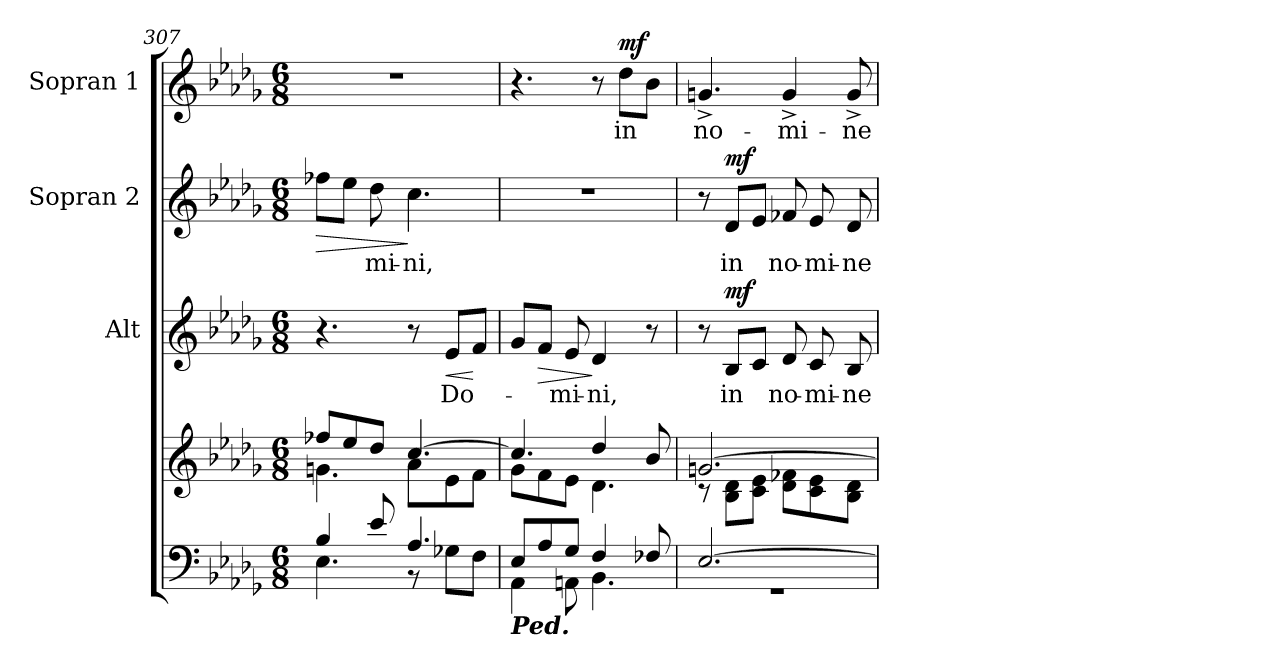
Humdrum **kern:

**kern	**kern	**kern	**text	**dynam	**kern	**text	**dynam	**kern	**text	**dynam
*part4	*part4	*part3	*part3	*part3	*part2	*part2	*part2	*part1	*part1	*part1
*staff5	*staff4	*staff3	*staff3	*staff3	*staff2	*staff2	*staff2	*staff1	*staff1	*staff1
*	*	*I"Alt	*	*	*I"Sopran 2	*	*	*I"Sopran 1	*	*
*	*	*I'A.	*	*	*I'S. 2	*	*	*I'S. 1	*	*
*clefF4	*clefG2	*clefG2	*	*	*clefG2	*	*	*clefG2	*	*
*k[b-e-a-d-g-]	*k[b-e-a-d-g-]	*k[b-e-a-d-g-]	*	*	*k[b-e-a-d-g-]	*	*	*k[b-e-a-d-g-]	*	*
*D-:	*D-:	*D-:	*	*	*D-:	*	*	*D-:	*	*
*M6/8	*M6/8	*M6/8	*	*	*M6/8	*	*	*M6/8	*	*
=307	=307	=307	=307	=307	=307	=307	=307	=307	=307	=307
*^	*^	*	*	*	*	*	*	*	*	*
!	!	!	!	!	!	!	!	!	!LO:HP:b	!	!	!
4B-/	4.E-\	8ff-X/L	4.gn\	4.r	.	.	8ff-X\L	.	>	2.r	.	.
.	.	8ee-/	.	.	.	.	8ee-\J	.	.	.	.	.
!	!	!	!	!	!	!	!	!LO:LY:b	!	!	!	!
8e-/	.	8dd-/J	.	.	.	.	8dd-\	-mi-	.	.	.	.
!	!	!	!	!	!	!	!	!LO:LY:b	!	!	!	!
4.A-/	8r	[>4.cc/	8a-\L	8r	.	.	4.cc\	-ni,	]	.	.	.
!	!	!	!	!	!LO:LY:b	!LO:HP:b	!	!	!	!	!	!
.	8G-X\L	.	8e-\	8e-/L	Do-	<	.	.	.	.	.	.
.	8F\J	.	8f\J	8f/J	.	[	.	.	.	.	.	.
=308	=308	=308	=308	=308	=308	=308	=308	=308	=308	=308	=308	=308
!LO:TX:b:Bi:t=Ped.	!	!	!	!	!	!	!	!	!	!	!	!
8E-/L	4AA-\	4.cc/]	8g-\L	8g-/L	.	.	2.r	.	.	4.r	.	.
!	!	!	!	!	!	!LO:HP:b	!	!	!	!	!	!
8A-/	.	.	8f\	8f/J	.	>	.	.	.	.	.	.
!	!	!	!	!	!LO:LY:b	!	!	!	!	!	!	!
8G-/J	8AAn\	.	8e-\J	8e-/	-mi-	.	.	.	.	.	.	.
!	!	!	!	!	!LO:LY:b	!	!	!	!	!	!	!
4F/	4.BB-\	4dd-/	4.d-\	4d-/	-ni,	]	.	.	.	8r	.	.
!	!	!	!	!	!	!	!	!	!	!	!LO:LY:b	!LO:DY:a
.	.	.	.	.	.	.	.	.	.	8dd-\L	in	mf
8F-X/	.	8b-/	.	8r	.	.	.	.	.	8b-\J	.	.
=309	=309	=309	=309	=309	=309	=309	=309	=309	=309	=309	=309	=309
!	!LO:N:vis=1	!	!	!	!	!	!	!	!	!	!LO:LY:b	!
[>2.E-/	2.rGG	[>2.gn/	8rc	8r	.	.	8r	.	.	4.gn^>/	no-	.
!	!	!	!	!	!LO:LY:b	!LO:DY:a	!	!LO:LY:b	!LO:DY:a	!	!	!
.	.	.	8B-\ 8d-\L	8B-/L	in	mf	8d-/L	in	mf	.	.	.
.	.	.	8c\ 8e-\J	8c/J	.	.	8e-/J	.	.	.	.	.
!	!	!	!	!	!LO:LY:b	!	!	!LO:LY:b	!	!	!LO:LY:b	!
.	.	.	8d-\ 8f-X\L	8d-/	no-	.	8f-X/	no-	.	4g^>/	-mi-	.
!	!	!	!	!	!LO:LY:b	!	!	!LO:LY:b	!	!	!	!
.	.	.	8c\ 8e-\	8c/	-mi-	.	8e-/	-mi-	.	.	.	.
!	!	!	!	!	!LO:LY:b	!	!	!LO:LY:b	!	!	!LO:LY:b	!
.	.	.	8B-\ 8d-\J	8B-/	-ne	.	8d-/	-ne	.	8g^>/	-ne	.
*v	*v	*	*	*	*	*	*	*	*	*	*	*
*	*v	*v	*	*	*	*	*	*	*	*	*
=	=	=	=	=	=	=	=	=	=	=
*-	*-	*-	*-	*-	*-	*-	*-	*-	*-	*-
